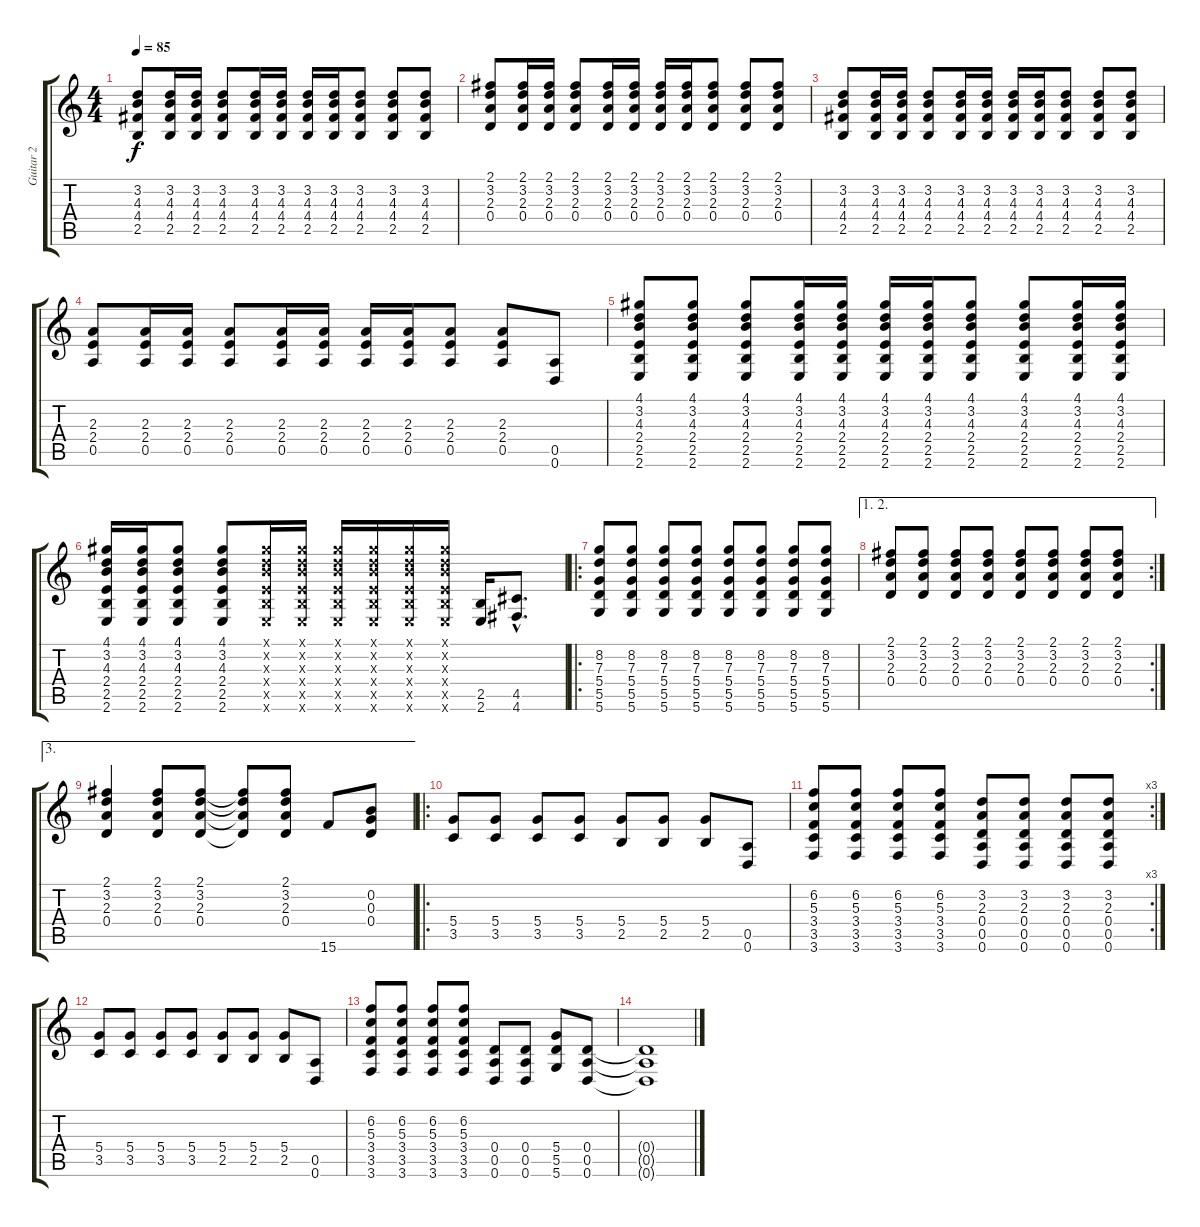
\track ("Guitar 2" "Guitar 2") {instrument distortionguitar}
\staff {score tabs}
\tuning (E4 B3 G3 D3 A2 D2) {hide}
\ts (4 4)
\tempo 85
\clef g2
\ks c
(3.2 4.3 4.4 2.5).8{dy f} (3.2 4.3 4.4 2.5).16 (3.2 4.3 4.4 2.5).16 (3.2 4.3 4.4 2.5).8 (3.2 4.3 4.4 2.5).16 (3.2 4.3 4.4 2.5).16 (3.2 4.3 4.4 2.5).16 (3.2 4.3 4.4 2.5).16 (3.2 4.3 4.4 2.5).8 (3.2 4.3 4.4 2.5).8 (3.2 4.3 4.4 2.5).8 |
(2.1 3.2 2.3 0.4).8 (2.1 3.2 2.3 0.4).16 (2.1 3.2 2.3 0.4).16 (2.1 3.2 2.3 0.4).8 (2.1 3.2 2.3 0.4).16 (2.1 3.2 2.3 0.4).16 (2.1 3.2 2.3 0.4).16 (2.1 3.2 2.3 0.4).16 (2.1 3.2 2.3 0.4).8 (2.1 3.2 2.3 0.4).8 (2.1 3.2 2.3 0.4).8 |
(3.2 4.3 4.4 2.5).8 (3.2 4.3 4.4 2.5).16 (3.2 4.3 4.4 2.5).16 (3.2 4.3 4.4 2.5).8 (3.2 4.3 4.4 2.5).16 (3.2 4.3 4.4 2.5).16 (3.2 4.3 4.4 2.5).16 (3.2 4.3 4.4 2.5).16 (3.2 4.3 4.4 2.5).8 (3.2 4.3 4.4 2.5).8 (3.2 4.3 4.4 2.5).8 |
(2.3 2.4 0.5).8 (2.3 2.4 0.5).16 (2.3 2.4 0.5).16 (2.3 2.4 0.5).8 (2.3 2.4 0.5).16 (2.3 2.4 0.5).16 (2.3 2.4 0.5).16 (2.3 2.4 0.5).16 (2.3 2.4 0.5).8 (2.3 2.4 0.5).8 (0.5 0.6).8 |
(4.1 3.2 4.3 2.4 2.5 2.6).8 (4.1 3.2 4.3 2.4 2.5 2.6).8 (4.1 3.2 4.3 2.4 2.5 2.6).8 (4.1 3.2 4.3 2.4 2.5 2.6).16 (4.1 3.2 4.3 2.4 2.5 2.6).16 (4.1 3.2 4.3 2.4 2.5 2.6).16 (4.1 3.2 4.3 2.4 2.5 2.6).16 (4.1 3.2 4.3 2.4 2.5 2.6).8 (4.1 3.2 4.3 2.4 2.5 2.6).8 (4.1 3.2 4.3 2.4 2.5 2.6).16 (4.1 3.2 4.3 2.4 2.5 2.6).16 |
(4.1 3.2 4.3 2.4 2.5 2.6).16 (4.1 3.2 4.3 2.4 2.5 2.6).16 (4.1 3.2 4.3 2.4 2.5 2.6).8 (4.1 3.2 4.3 2.4 2.5 2.6).8 (4.1{x} 3.2{x} 4.3{x} 2.4{x} 2.5{x} 2.6{x}).16 (4.1{x} 3.2{x} 4.3{x} 2.4{x} 2.5{x} 2.6{x}).16 (4.1{x} 3.2{x} 4.3{x} 2.4{x} 2.5{x} 2.6{x}).16 (4.1{x} 3.2{x} 4.3{x} 2.4{x} 2.5{x} 2.6{x}).16 (4.1{x} 3.2{x} 4.3{x} 2.4{x} 2.5{x} 2.6{x}).16 (4.1{x} 3.2{x} 4.3{x} 2.4{x} 2.5{x} 2.6{x}).16 (2.5 2.6).16 (4.5{hac} 4.6{hac}).8{d} |
\ro
(8.2 7.3 5.4 5.5 5.6).8 (8.2 7.3 5.4 5.5 5.6).8 (8.2 7.3 5.4 5.5 5.6).8 (8.2 7.3 5.4 5.5 5.6).8 (8.2 7.3 5.4 5.5 5.6).8 (8.2 7.3 5.4 5.5 5.6).8 (8.2 7.3 5.4 5.5 5.6).8 (8.2 7.3 5.4 5.5 5.6).8 |
\ae (1 2)
\rc 2
(2.1 3.2 2.3 0.4).8 (2.1 3.2 2.3 0.4).8 (2.1 3.2 2.3 0.4).8 (2.1 3.2 2.3 0.4).8 (2.1 3.2 2.3 0.4).8 (2.1 3.2 2.3 0.4).8 (2.1 3.2 2.3 0.4).8 (2.1 3.2 2.3 0.4).8 |
\ae 3
(2.1 3.2 2.3 0.4).4 (2.1 3.2 2.3 0.4).8 (2.1 3.2 2.3 0.4).8 (2.1{t} 3.2{t} 2.3{t} 0.4{t}).8 (2.1 3.2 2.3 0.4).8 15.6.8 (0.2 0.3 0.4).8 |
\ro
(5.4 3.5).8 (5.4 3.5).8 (5.4 3.5).8 (5.4 3.5).8 (5.4 2.5).8 (5.4 2.5).8 (5.4 2.5).8 (0.5 0.6).8 |
\rc 3
(6.2 5.3 3.4 3.5 3.6).8 (6.2 5.3 3.4 3.5 3.6).8 (6.2 5.3 3.4 3.5 3.6).8 (6.2 5.3 3.4 3.5 3.6).8 (3.2 2.3 0.4 0.5 0.6).8 (3.2 2.3 0.4 0.5 0.6).8 (3.2 2.3 0.4 0.5 0.6).8 (3.2 2.3 0.4 0.5 0.6).8 |
(5.4 3.5).8 (5.4 3.5).8 (5.4 3.5).8 (5.4 3.5).8 (5.4 2.5).8 (5.4 2.5).8 (5.4 2.5).8 (0.5 0.6).8 |
(6.2 5.3 3.4 3.5 3.6).8 (6.2 5.3 3.4 3.5 3.6).8 (6.2 5.3 3.4 3.5 3.6).8 (6.2 5.3 3.4 3.5 3.6).8 (0.4 0.5 0.6).8 (0.4 0.5 0.6).8 (5.4 5.5 5.6).8 (0.4 0.5 0.6).8 |
(0.4{t} 0.5{t} 0.6{t}).1
